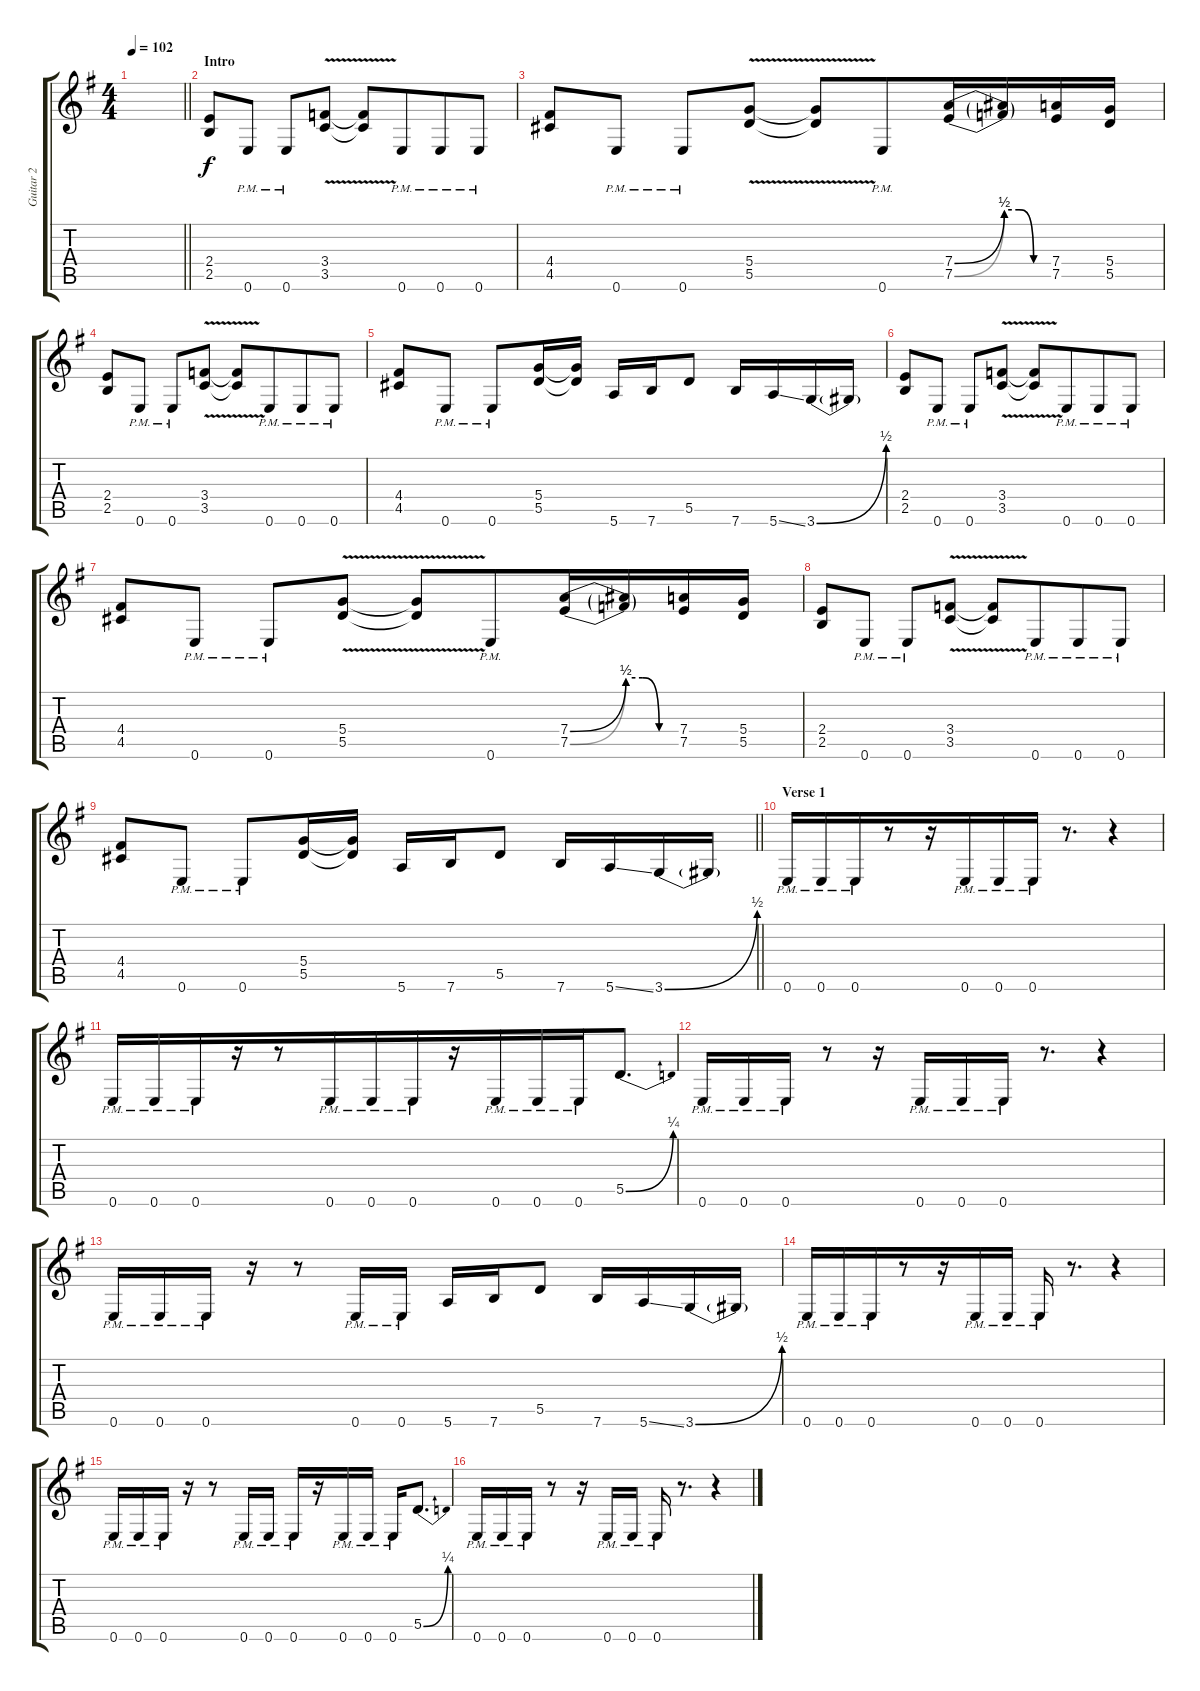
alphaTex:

\track ("Guitar 2" "Guitar 2") {instrument distortionguitar}
\staff {score tabs}
\tuning (E4 B3 G3 D3 A2 E2) {hide}
\ts (4 4)
\tempo 102
\clef g2
\barLineRight lightlight
\ks g
|
\section ("" "Intro")
(2.4 2.5).8 0.6{pm}.8 0.6{pm}.8 (3.4{v} 3.5).8 (3.4{t} 3.5{t}).8 0.6{pm}.8{beam merge} 0.6{pm}.8 0.6{pm}.8 |
(4.4 4.5).8 0.6{pm}.8 0.6{pm}.8 (5.4{v} 5.5).8 (5.4{t} 5.5{t}).8 0.6{pm}.8{beam merge} (7.4{be (bend 0 0 60 2)} 7.5{be (bend 0 0 60 2)}).16 (7.4{be (custom 0 2 20 2 40 0 60 0) t} 7.5{be (custom 0 2 20 2 40 0 60 0) t}).16{beam merge} (7.4 7.5).16 (5.4 5.5).16 |
(2.4 2.5).8 0.6{pm}.8 0.6{pm}.8 (3.4{v} 3.5).8 (3.4{t} 3.5{t}).8 0.6{pm}.8{beam merge} 0.6{pm}.8 0.6{pm}.8 |
(4.4 4.5).8 0.6{pm}.8 0.6{pm}.8 (5.4 5.5).16{beam merge} (5.4{t} 5.5{t}).16 5.6.16{beam merge} 7.6.16{beam merge} 5.5.8 7.6.16 5.6{ss}.16 3.6{be (bend 0 0 60 2)}.16 3.6{t}.16 |
(2.4 2.5).8 0.6{pm}.8 0.6{pm}.8 (3.4{v} 3.5).8 (3.4{t} 3.5{t}).8 0.6{pm}.8{beam merge} 0.6{pm}.8 0.6{pm}.8 |
(4.4 4.5).8 0.6{pm}.8 0.6{pm}.8 (5.4{v} 5.5).8 (5.4{t} 5.5{t}).8 0.6{pm}.8{beam merge} (7.4{be (bend 0 0 60 2)} 7.5{be (bend 0 0 60 2)}).16 (7.4{be (custom 0 2 20 2 40 0 60 0) t} 7.5{be (custom 0 2 20 2 40 0 60 0) t}).16{beam merge} (7.4 7.5).16 (5.4 5.5).16 |
(2.4 2.5).8 0.6{pm}.8 0.6{pm}.8 (3.4{v} 3.5).8 (3.4{t} 3.5{t}).8 0.6{pm}.8{beam merge} 0.6{pm}.8 0.6{pm}.8 |
\barLineRight lightlight
(4.4 4.5).8 0.6{pm}.8 0.6{pm}.8 (5.4 5.5).16{beam merge} (5.4{t} 5.5{t}).16 5.6.16{beam merge} 7.6.16{beam merge} 5.5.8 7.6.16 5.6{ss}.16 3.6{be (bend 0 0 60 2)}.16 3.6{t}.16 |
\section ("" "Verse 1")
0.6{pm}.16{beam merge} 0.6{pm}.16{beam merge} 0.6{pm}.16{beam merge} r.8{beam merge} r.16{beam merge} 0.6{pm}.16{beam merge} 0.6{pm}.16{beam merge} 0.6{pm}.16{beam merge} r.8{d beam merge} r.4 |
0.6{pm}.16{beam merge} 0.6{pm}.16{beam merge} 0.6{pm}.16{beam merge} r.16 r.8{beam merge} 0.6{pm}.16{beam merge} 0.6{pm}.16{beam merge} 0.6{pm}.16{beam merge} r.16{beam merge} 0.6{pm}.16{beam merge} 0.6{pm}.16{beam merge} 0.6{pm}.16{beam merge} 5.5{be (bend 0 0 60 1)}.8{d} |
0.6{pm}.16{beam merge} 0.6{pm}.16{beam merge} 0.6{pm}.16 r.8 r.16{beam merge} 0.6{pm}.16 0.6{pm}.16{beam merge} 0.6{pm}.16 r.8{d} r.4 |
0.6{pm}.16{beam merge} 0.6{pm}.16 0.6{pm}.16 r.16{beam merge} r.8{beam merge} 0.6{pm}.16{beam merge} 0.6{pm}.16 5.6.16{beam merge} 7.6.16{beam merge} 5.5.8 7.6.16 5.6{ss}.16 3.6{be (bend 0 0 60 2)}.16 3.6{t}.16 |
0.6{pm}.16{beam merge} 0.6{pm}.16{beam merge} 0.6{pm}.16{beam merge} r.8{beam merge} r.16{beam merge} 0.6{pm}.16 0.6{pm}.16 0.6{pm}.16{beam merge} r.8{d beam merge} r.4 |
0.6{pm}.16 0.6{pm}.16{beam merge} 0.6{pm}.16 r.16 r.8 0.6{pm}.16 0.6{pm}.16 0.6{pm}.16 r.16 0.6{pm}.16 0.6{pm}.16 0.6{pm}.16 5.5{be (bend 0 0 60 1)}.8{d} |
0.6{pm}.16{beam merge} 0.6{pm}.16 0.6{pm}.16 r.8 r.16 0.6{pm}.16 0.6{pm}.16 0.6{pm}.16 r.8{d} r.4
